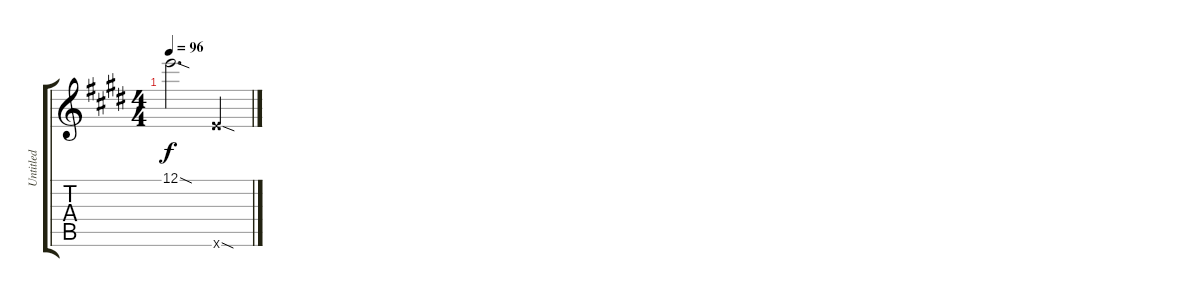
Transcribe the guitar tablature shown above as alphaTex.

\track ("Untitled" "Untitled") {instrument overdrivenguitar}
\staff {score tabs}
\tuning (E4 B3 G3 D3 A2 E2) {hide}
\ts (4 4)
\tempo 96
\clef g2
\ks c#minor
12.1{sod t}.2{d dy f} 12.6{sod x}.4
